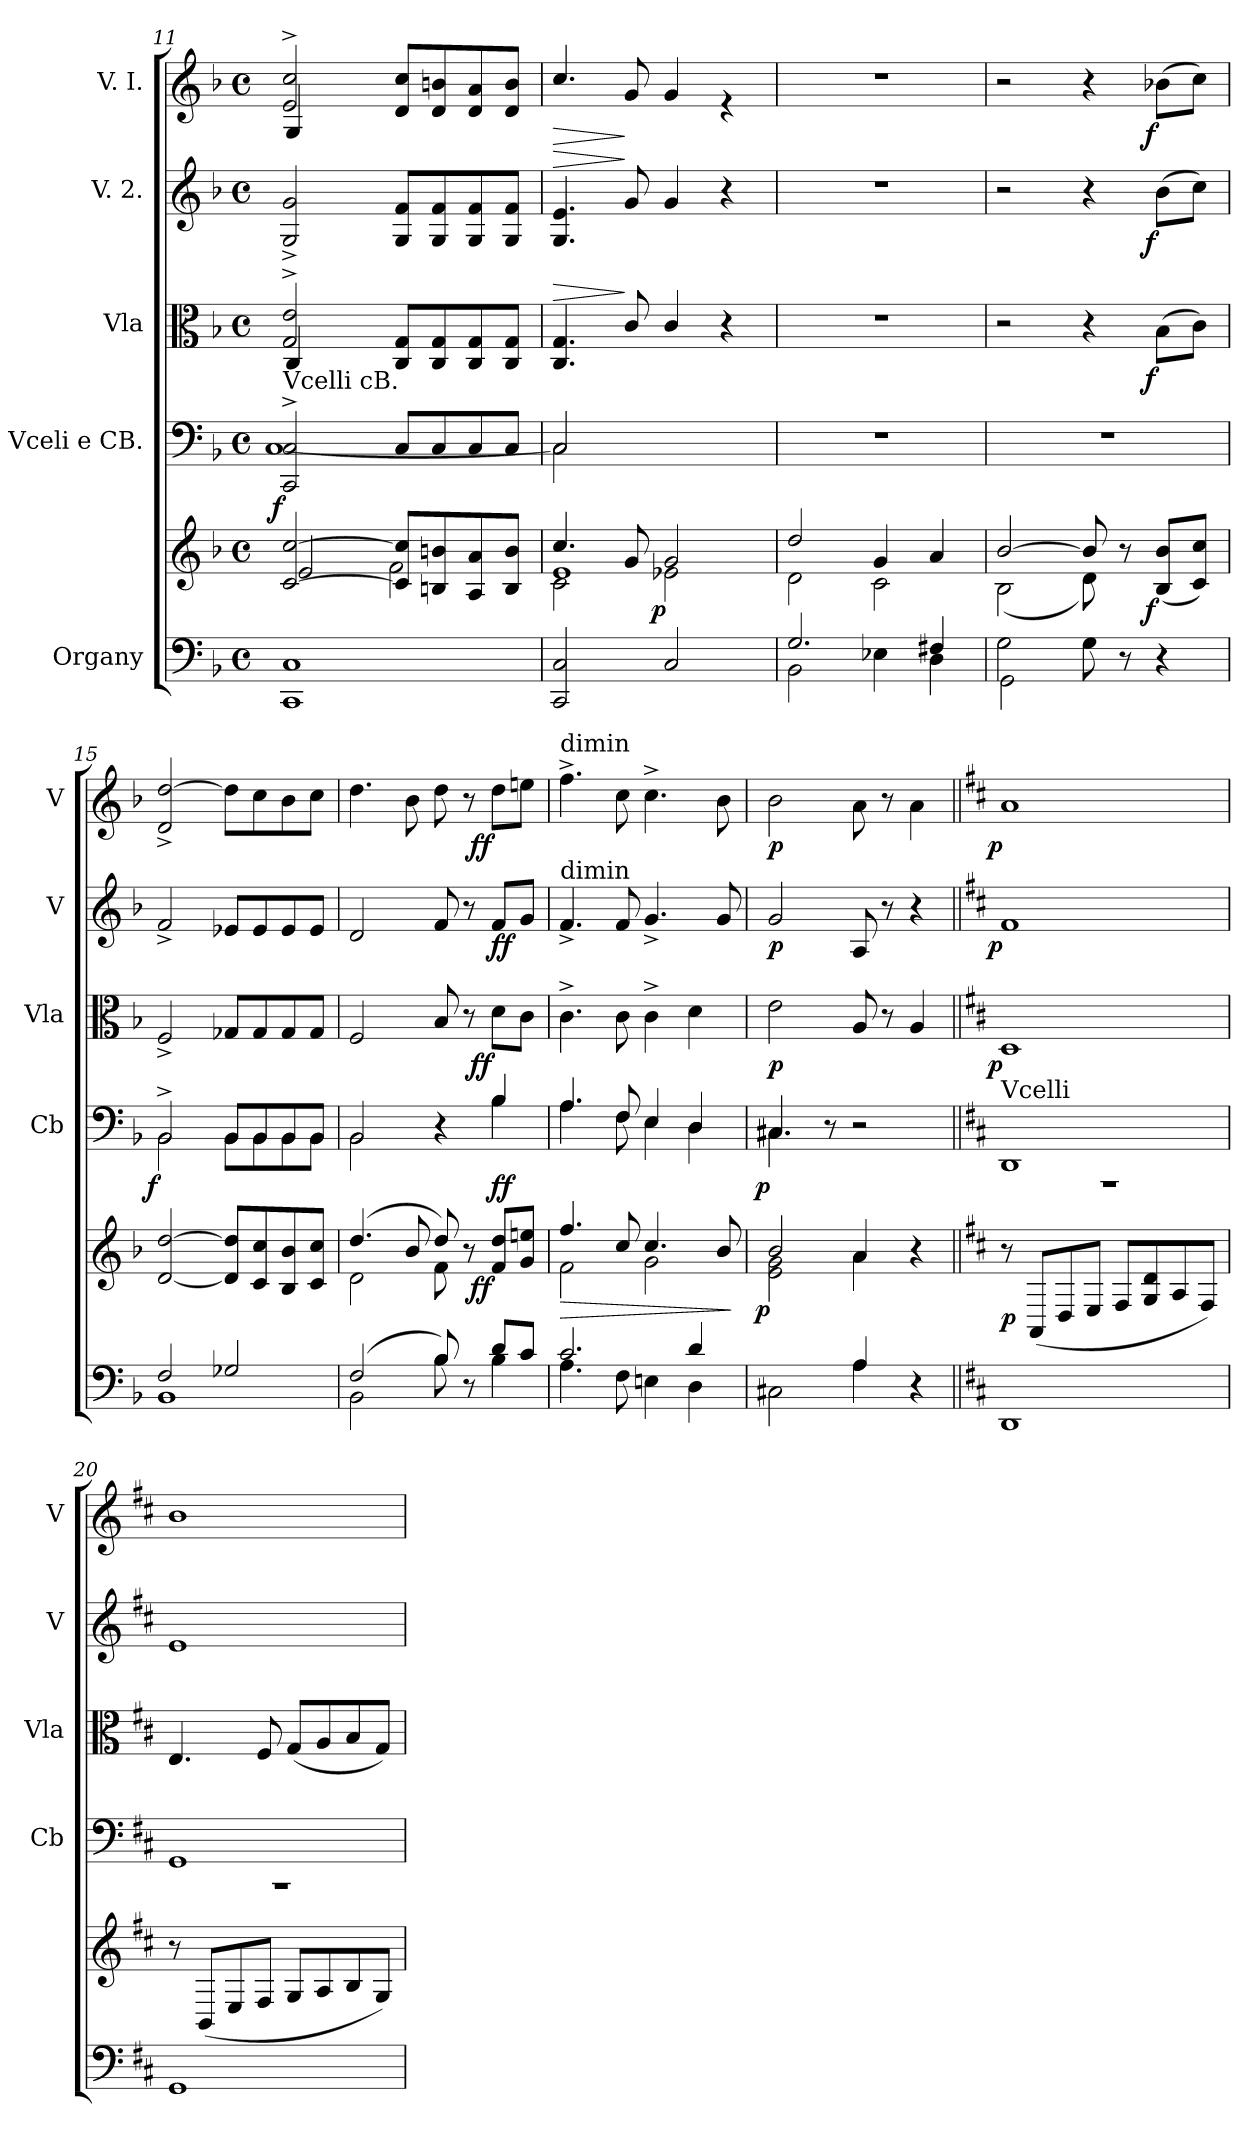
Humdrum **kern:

**kern	**kern	**dynam	**kern	**dynam	**kern	**dynam	**kern	**dynam	**kern	**dynam
*part5	*part5	*part5	*part4	*part4	*part3	*part3	*part2	*part2	*part1	*part1
*staff6	*staff5	*staff5/6	*staff4	*staff4	*staff3	*staff3	*staff2	*staff2	*staff1	*staff1
*I"Organy	*	*	*I"Vceli e CB.	*	*I"Vla	*	*I"V. 2.	*	*I"V. I.	*
*	*	*	*I'Cb	*	*I'Vla	*	*I'V	*	*I'V	*
*clefF4	*clefG2	*	*clefF4	*	*clefC3	*	*clefG2	*	*clefG2	*
*k[b-]	*k[b-]	*	*k[b-]	*	*k[b-]	*	*k[b-]	*	*k[b-]	*
*M4/4	*M4/4	*	*M4/4	*	*M4/4	*	*M4/4	*	*M4/4	*
*met(c)	*met(c)	*	*met(c)	*	*met(c)	*	*met(c)	*	*met(c)	*
=11	=11	=11	=11	=11	=11	=11	=11	=11	=11	=11
*	*^	*	*^	*	*^	*	*	*	*^	*
!	!	!	!	!LO:TX:a:t=Vcelli cB.	!	!	!	!	!	!	!	!	!	!
!	!	!	!	!	!	!LO:DY:b:rj	!	!	!	!	!	!	!	!
1CC 1C	[2c/ [2cc/	2e/	.	2CC^/ 2C^/	[1C	f	2G^</ 2e^</	4C/	.	2G^/ 2g^/	.	2e^</ 2cc^</	4G/	.
.	.	.	.	.	.	.	.	2.ryy	.	.	.	.	2.ryy	.
.	8c]/ 8cc]/L	2f\	.	8C/L	.	.	8C/ 8G/L	.	.	8G/ 8f/L	.	8d/ 8cc/L	.	.
.	8Bn/ 8bn/	.	.	8C/	.	.	8C/ 8G/	.	.	8G/ 8f/	.	8d/ 8bn/	.	.
.	8A/ 8a/	.	.	8C/	.	.	8C/ 8G/	.	.	8G/ 8f/	.	8d/ 8a/	.	.
.	8B/ 8b/J	.	.	8C/J	.	.	8C/ 8G/J	.	.	8G/ 8f/J	.	8d/ 8b/J	.	.
*	*	*	*	*	*	*	*v	*v	*	*	*	*v	*v	*
=12	=12	=12	=12	=12	=12	=12	=12	=12	=12	=12	=12	=12
*	*	*^	*	*	*	*	*	*	*	*	*	*
!	!	!	!	!	!	!	!	!	!LO:HP:a	!	!LO:HP:a	!	!LO:HP:b
2CC/ 2C/	4.cc/	2c\	1e	.	2C/	2C\]	.	4.C/ 4.G/	>	4.G/ 4.e/	>	4.cc/	>
.	8g/	.	.	.	.	.	.	8c/	]	8g/	]	8g/	]
!	!	!	!	!LO:DY:b:rj	!	!	!	!	!	!	!	!	!
2C/	2g/	2e-X\	.	p	2ryy	2ryy	.	4c/	.	4g/	.	4g/	.
.	.	.	.	.	.	.	.	4r	.	4r	.	4re	.
*	*	*v	*v	*	*	*	*	*	*	*	*	*	*
*	*	*	*	*v	*v	*	*	*	*	*	*	*
=13	=13	=13	=13	=13	=13	=13	=13	=13	=13	=13	=13
*^	*	*	*	*	*	*	*	*	*	*	*
2.G/	2BB-\	2dd/	2d\	.	1r	.	1r	.	1r	.	1r	.
.	4E-X\	4g/	2c\	.	.	.	.	.	.	.	.	.
4F#X/	4D\	4a/	.	.	.	.	.	.	.	.	.	.
=14	=14	=14	=14	=14	=14	=14	=14	=14	=14	=14	=14	=14
2G\	2GG\	[2b-/	(2B-\	.	1r	.	2r	.	2r	.	2r	.
8G\	2ryy	8b-/]	8d\)	.	.	.	4r	.	4r	.	4r	.
8r	.	8r	4.ryy	.	.	.	.	.	.	.	.	.
!	!	!	!	!LO:DY:b:rj	!	!	!	!LO:DY:b:rj	!	!LO:DY:b:rj	!	!LO:DY:b:rj
4r	.	(8B-/ 8b-/L	.	f	.	.	(8B-\L	f	(8b-\L	f	(8b-X\L	f
.	.	8c/ 8cc/J)	.	.	.	.	8c\J)	.	8cc\J)	.	8cc\J)	.
*	*	*v	*v	*	*	*	*	*	*	*	*	*
=15	=15	=15	=15	=15	=15	=15	=15	=15	=15	=15	=15
*	*	*	*	*^	*	*	*	*	*	*	*
!	!	!	!	!	!	!LO:DY:b:rj	!	!	!	!	!	!
2F/	1BB-	[2d/ [2dd/	.	2BB-^</	2BB-\	f	2F^/	.	2f^/	.	2d^/ [2dd^/	.
2G-X/	.	8d]/ 8dd]/L	.	8BB-/L	8BB-\L	.	8G-X/L	.	8e-X/L	.	8dd\L]	.
.	.	8c/ 8cc/	.	8BB-/	8BB-\	.	8G-/	.	8e-/	.	8cc\	.
.	.	8B-/ 8b-/	.	8BB-/	8BB-\	.	8G-/	.	8e-/	.	8b-\	.
.	.	8c/ 8cc/J	.	8BB-/J	8BB-\J	.	8G-/J	.	8e-/J	.	8cc\J	.
=16	=16	=16	=16	=16	=16	=16	=16	=16	=16	=16	=16	=16
*	*	*^	*	*	*	*	*	*	*	*	*	*
(2F/	2BB-\	(4.dd/	2d\	.	2BB-/	2BB-\	.	2F/	.	2d/	.	4.dd\	.
.	.	8b-/	.	.	.	.	.	.	.	.	.	8b-\	.
8B-/)	8B-\	8dd/)	8f\	.	4r	4ryy	.	8B-/	.	8f/	.	8dd\	.
8r	8ryy	8r	4.ryy	.	.	.	.	8r	.	8r	.	8r	.
!	!	!	!	!LO:DY:b:rj	!	!	!	!	!LO:DY:b:rj	!	!	!	!LO:DY:b:rj
8d/L	4B-\	8f/ 8dd/L	.	ff	4B-/	4B-\	ff	8d\L	ff	8f/L	ff	8dd\L	ff
8c/J	.	8g/ 8een/J	.	.	.	.	.	8c\J	.	8g/J	.	8een\J	.
=17	=17	=17	=17	=17	=17	=17	=17	=17	=17	=17	=17	=17	=17
!	!	!	!	!	!	!	!	!	!	!	!	!LO:TX:t=dimin	!
!	!	!	!	!	!	!	!	!	!	!LO:TX:t=dimin	!	!	!
2.c/	4.A\	4.ff/	2f\	>	4.A/	4.A\	.	4.c^\	.	4.f^</	.	4.ff^\	.
.	8F\	8cc/	.	.	8F/	8F\	.	8c\	.	8f/	.	8cc\	.
.	4En\	4.cc/	2g\	.	4E/	4E\	.	4c^\	.	4.g^</	.	4.cc^\	.
4d/	4D\	.	.	.	4D/	4D\	.	4d\	.	.	.	.	.
.	.	8b-/	.	.	.	.	.	.	.	8g/	.	8b-\	.
*v	*v	*	*	*	*v	*v	*	*	*	*	*	*	*
*	*v	*v	*	*	*	*	*	*	*	*	*
.	.	]	.	.	.	.	.	.	.	.
=18	=18	=18	=18	=18	=18	=18	=18	=18	=18	=18
*^	*^	*	*^	*	*	*	*	*	*	*
!	!	!	!	!LO:DY:b:rj	!	!	!LO:DY:b:rj	!	!	!	!	!	!
2ryy	2C#X\	2b-/	2e\ 2g\	p	4.C#X/	4.C#X\	p	2e\	p	2g/	p	2b-\	p.
.	.	.	.	.	8r	8ryy	.	.	.	.	.	.	.
4A/	4A\	4a/	4a\	.	2r	2ryy	.	8A/	.	8A/	.	8a\	.
.	.	.	.	.	.	.	.	8r	.	8r	.	8r	.
4r	4ryy	4r	4ryy	.	.	.	.	4A/	.	4r	.	4a\	.
*v	*v	*	*	*	*	*	*	*	*	*	*	*	*
*	*v	*v	*	*	*	*	*	*	*	*	*	*
=19||	=19||	=19||	=19||	=19||	=19||	=19||	=19||	=19||	=19||	=19||	=19||
*k[f#c#]	*k[f#c#]	*	*k[f#c#]	*	*	*k[f#c#]	*	*k[f#c#]	*	*k[f#c#]	*
*^	*^	*	*	*	*	*	*	*	*	*	*
!	!	!	!	!	!LO:TX:a:t=Vcelli	!	!	!	!	!	!	!	!
!	!	!	!	!	!	!	!	!	!LO:DY:b:rj	!	!LO:DY:b:rj	!	!LO:DY:b:rj
*v	*v	*	*	*	*	*	*	*	*	*	*	*	*
*	*v	*v	*	*	*	*	*	*	*	*	*	*
1DD	8r	p	1DD	1r	.	1D	p	1f#	p	1a	p
.	(>8AA/L	.	.	.	.	.	.	.	.	.	.
.	8D/	.	.	.	.	.	.	.	.	.	.
.	8E/J	.	.	.	.	.	.	.	.	.	.
.	8F#/L	.	.	.	.	.	.	.	.	.	.
.	8G/ 8d/	.	.	.	.	.	.	.	.	.	.
.	8A/	.	.	.	.	.	.	.	.	.	.
.	8F#/J)	.	.	.	.	.	.	.	.	.	.
=20	=20	=20	=20	=20	=20	=20	=20	=20	=20	=20	=20
1GG	8r	.	1GG	1r	.	4.E/	.	1e	.	1b	.
.	(<8BB/L	.	.	.	.	.	.	.	.	.	.
.	8E/	.	.	.	.	.	.	.	.	.	.
.	8F#/J	.	.	.	.	8F#/	.	.	.	.	.
.	8G/L	.	.	.	.	(8G/L	.	.	.	.	.
.	8A/	.	.	.	.	8A/	.	.	.	.	.
.	8B/	.	.	.	.	8B/	.	.	.	.	.
.	8G/J)	.	.	.	.	8G/J)	.	.	.	.	.
*	*	*	*v	*v	*	*	*	*	*	*	*
=	=	=	=	=	=	=	=	=	=	=
*-	*-	*-	*-	*-	*-	*-	*-	*-	*-	*-
